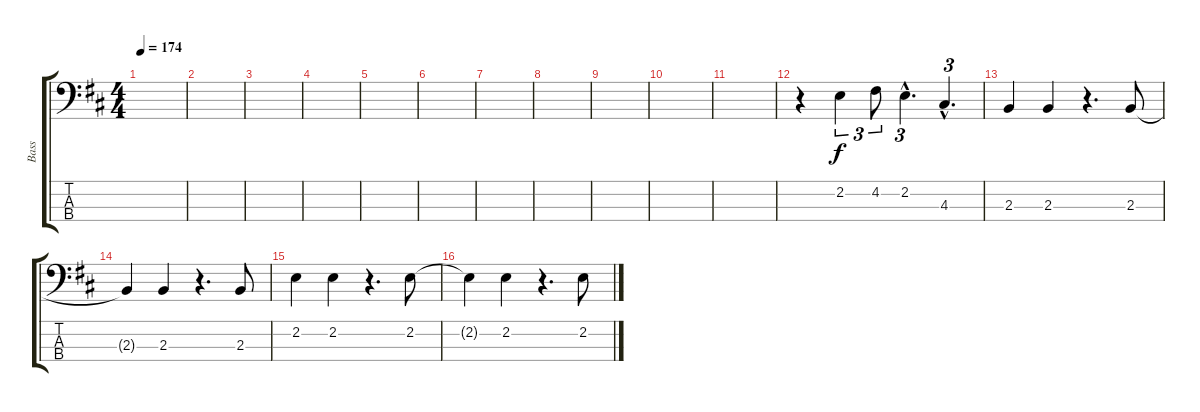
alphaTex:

\track ("Bass" "Bass") {instrument electricbassfinger}
\staff {score tabs}
\tuning (G2 D2 A1 E1) {hide}
\ts (4 4)
\tempo 174
\clef f4
\ks d
|
|
|
|
|
|
|
|
|
|
|
r.4 2.2.4{tu (3 2)} 4.2.8{tu (3 2)} 2.2{hac}.4{d tu (3 2)} 4.3{hac}.4{d tu (3 2)} |
2.3.4 2.3.4 r.4{d} 2.3.8 |
2.3{t}.4 2.3.4 r.4{d} 2.3.8 |
2.2.4 2.2.4 r.4{d} 2.2.8 |
2.2{t}.4 2.2.4 r.4{d} 2.2.8
